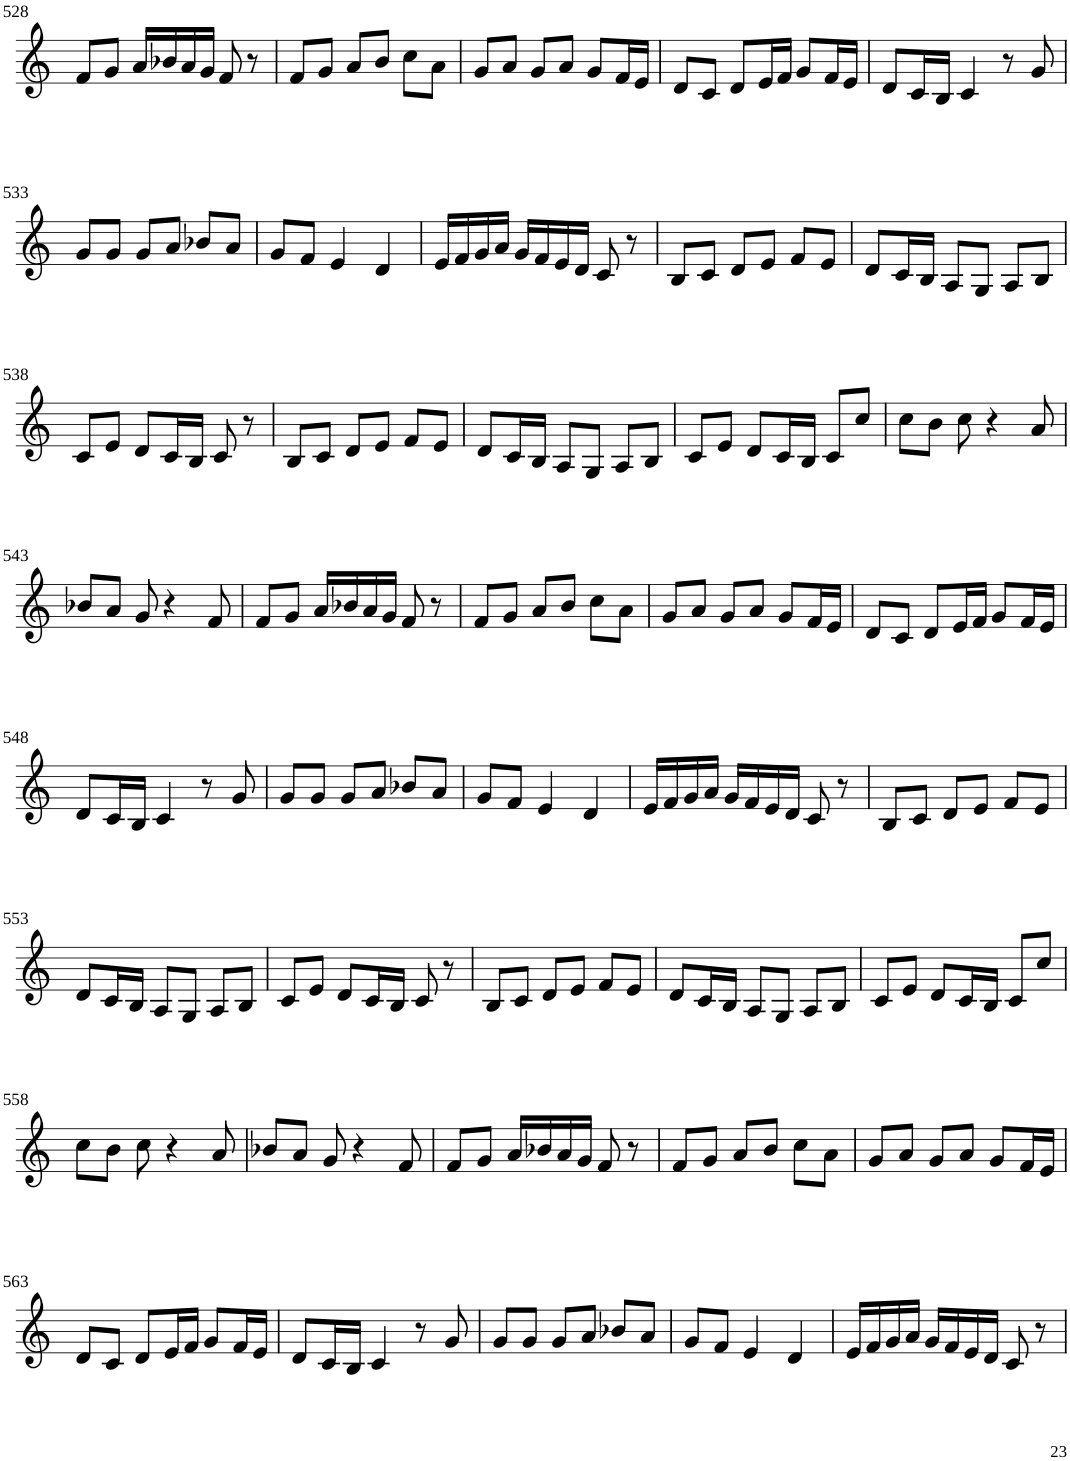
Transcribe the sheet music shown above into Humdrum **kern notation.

**kern
*part1
*staff1
*I"Violin
!!LO:PB:g=z
*clefG2
*k[]
*M3/4
=528
8f/L
8g/J
16a/LL
16b-X/
16a/
16g/JJ
8f/
8r
=529
8f/L
8g/J
8a/L
8b/J
8cc\L
8a\J
=530
8g/L
8a/J
8g/L
8a/J
8g/L
16f/L
16e/JJ
=531
8d/L
8c/J
8d/L
16e/L
16f/JJ
8g/L
16f/L
16e/JJ
=532
8d/L
16c/L
16B/JJ
4c/
8r
8g/
!!LO:LB:g=z
=533
8g/L
8g/J
8g/L
8a/J
8b-X/L
8a/J
=534
8g/L
8f/J
4e/
4d/
=535
16e/LL
16f/
16g/
16a/JJ
16g/LL
16f/
16e/
16d/JJ
8c/
8r
=536
8B/L
8c/J
8d/L
8e/J
8f/L
8e/J
=537
8d/L
16c/L
16B/JJ
8A/L
8G/J
8A/L
8B/J
!!LO:LB:g=z
=538
8c/L
8e/J
8d/L
16c/L
16B/JJ
8c/
8r
=539
8B/L
8c/J
8d/L
8e/J
8f/L
8e/J
=540
8d/L
16c/L
16B/JJ
8A/L
8G/J
8A/L
8B/J
=541
8c/L
8e/J
8d/L
16c/L
16B/JJ
8c/L
8cc/J
=542
8cc\L
8b\J
8cc\
4r
8a/
!!LO:LB:g=z
=543
8b-X/L
8a/J
8g/
4r
8f/
=544
8f/L
8g/J
16a/LL
16b-X/
16a/
16g/JJ
8f/
8r
=545
8f/L
8g/J
8a/L
8b/J
8cc\L
8a\J
=546
8g/L
8a/J
8g/L
8a/J
8g/L
16f/L
16e/JJ
=547
8d/L
8c/J
8d/L
16e/L
16f/JJ
8g/L
16f/L
16e/JJ
!!LO:LB:g=z
=548
8d/L
16c/L
16B/JJ
4c/
8r
8g/
=549
8g/L
8g/J
8g/L
8a/J
8b-X/L
8a/J
=550
8g/L
8f/J
4e/
4d/
=551
16e/LL
16f/
16g/
16a/JJ
16g/LL
16f/
16e/
16d/JJ
8c/
8r
=552
8B/L
8c/J
8d/L
8e/J
8f/L
8e/J
!!LO:LB:g=z
=553
8d/L
16c/L
16B/JJ
8A/L
8G/J
8A/L
8B/J
=554
8c/L
8e/J
8d/L
16c/L
16B/JJ
8c/
8r
=555
8B/L
8c/J
8d/L
8e/J
8f/L
8e/J
=556
8d/L
16c/L
16B/JJ
8A/L
8G/J
8A/L
8B/J
=557
8c/L
8e/J
8d/L
16c/L
16B/JJ
8c/L
8cc/J
!!LO:LB:g=z
=558
8cc\L
8b\J
8cc\
4r
8a/
=559
8b-X/L
8a/J
8g/
4r
8f/
=560
8f/L
8g/J
16a/LL
16b-X/
16a/
16g/JJ
8f/
8r
=561
8f/L
8g/J
8a/L
8b/J
8cc\L
8a\J
=562
8g/L
8a/J
8g/L
8a/J
8g/L
16f/L
16e/JJ
!!LO:LB:g=z
=563
8d/L
8c/J
8d/L
16e/L
16f/JJ
8g/L
16f/L
16e/JJ
=564
8d/L
16c/L
16B/JJ
4c/
8r
8g/
=565
8g/L
8g/J
8g/L
8a/J
8b-X/L
8a/J
=566
8g/L
8f/J
4e/
4d/
=567
16e/LL
16f/
16g/
16a/JJ
16g/LL
16f/
16e/
16d/JJ
8c/
8r
=
*-
